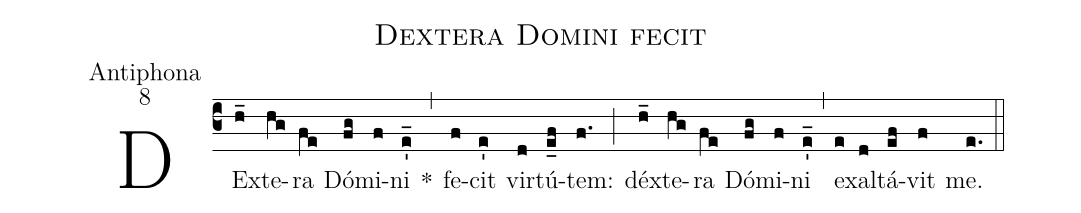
name:Dextera Domini fecit;
office-part:Antiphona;
mode:8;
%%
(c3) DEx(h_)te(hg)ra(fe) Dó(fg)mi(f)ni(e'_) *(,) fe(f)cit(e') vir(d)tú(e_f)tem:(f.) (;) déx(h_)te(hg)ra(fe) Dó(fg)mi(f)ni(e'_) (,) ex(e)al(d)tá(ef)vit(f) me.(e.) (::)
